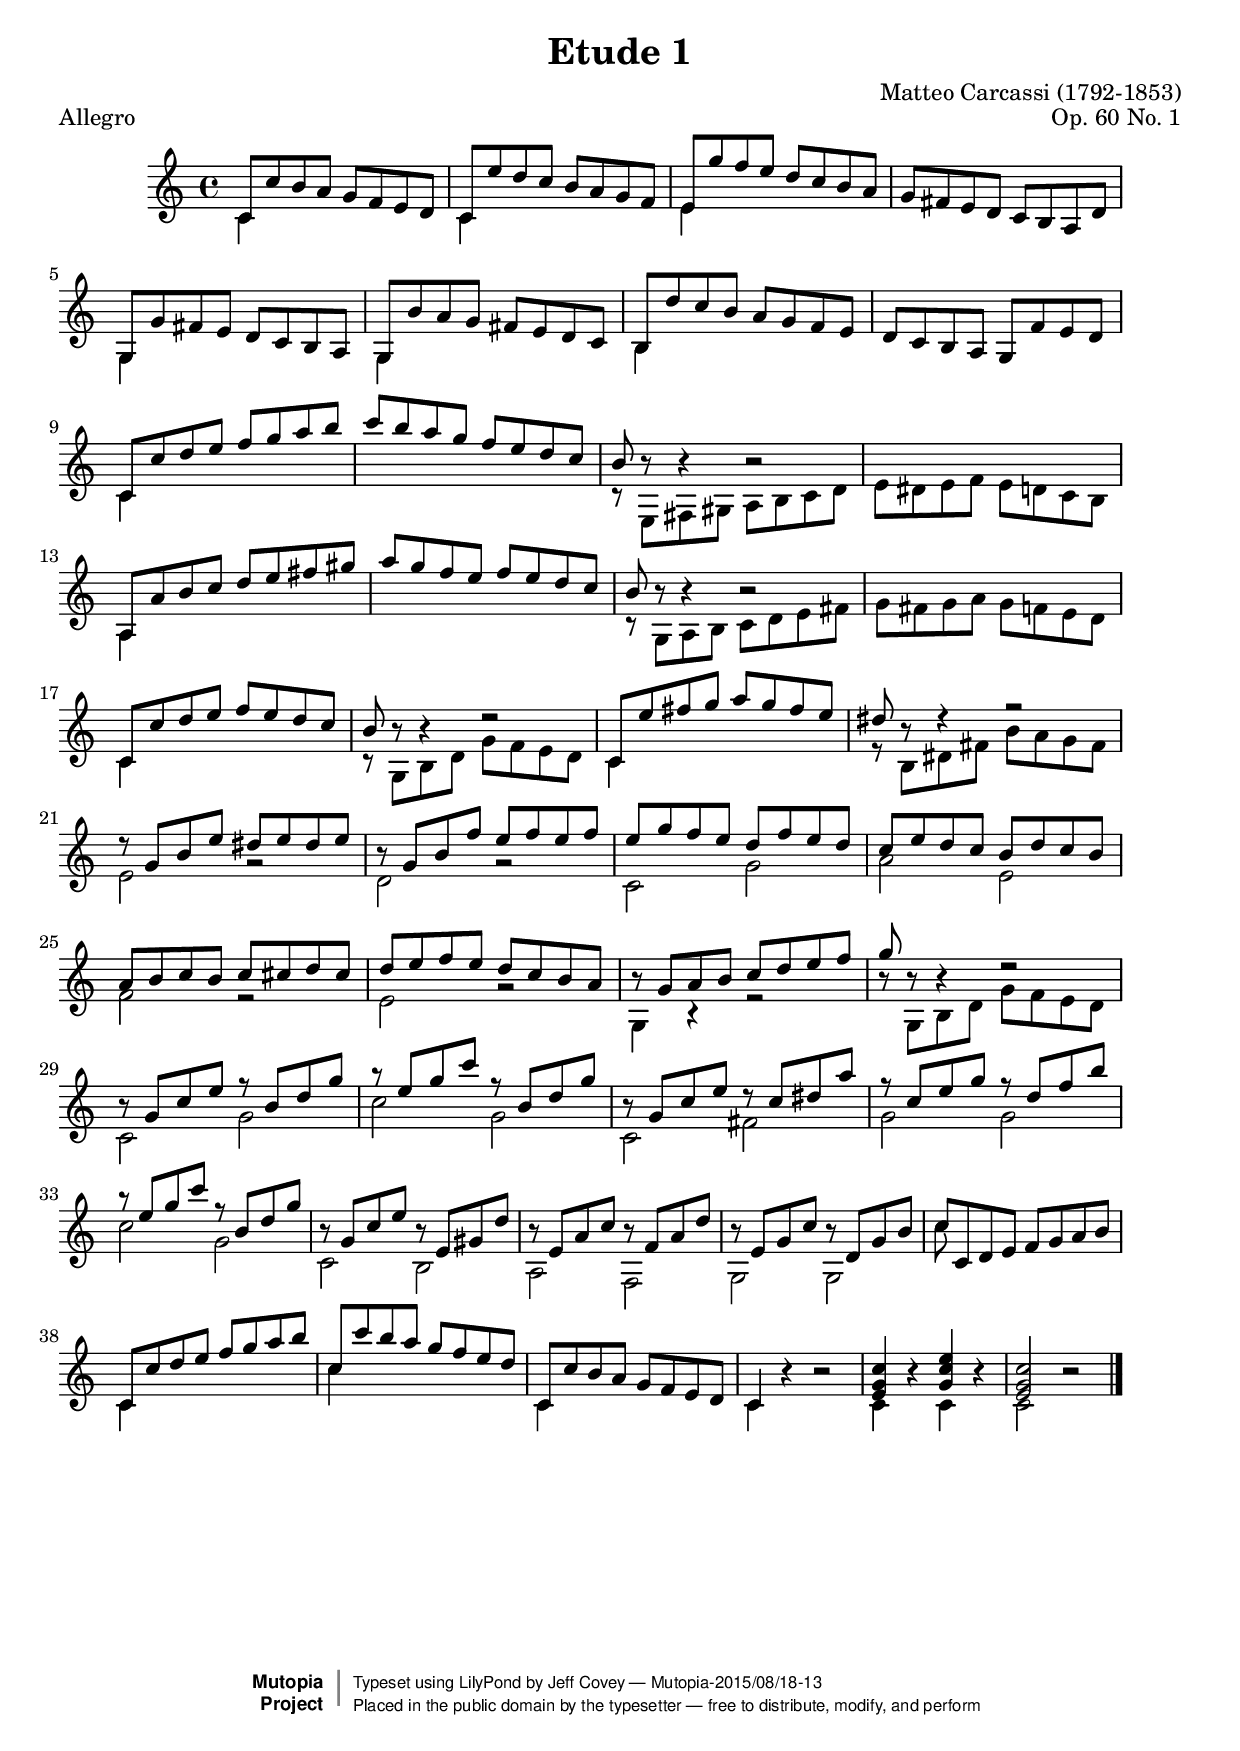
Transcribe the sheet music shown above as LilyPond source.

\version "2.18.2"

\header {
  filename =    "carcassi-op60-01.ly"
  title =       "Etude 1"
  piece =       "Allegro"
  opus =        "Op. 60 No. 1"
  composer =    "Matteo Carcassi (1792-1853)"

  % i know that piece = "tempo" isn't correct, but it looks
  % better than attaching it to the first note.

  % needed by mutopia:

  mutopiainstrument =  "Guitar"
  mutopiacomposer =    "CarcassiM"
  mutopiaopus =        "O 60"
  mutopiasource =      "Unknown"
  date =               "19th C."
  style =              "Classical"
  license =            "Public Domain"
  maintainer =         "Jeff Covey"
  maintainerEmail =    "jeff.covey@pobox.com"

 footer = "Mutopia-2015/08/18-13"
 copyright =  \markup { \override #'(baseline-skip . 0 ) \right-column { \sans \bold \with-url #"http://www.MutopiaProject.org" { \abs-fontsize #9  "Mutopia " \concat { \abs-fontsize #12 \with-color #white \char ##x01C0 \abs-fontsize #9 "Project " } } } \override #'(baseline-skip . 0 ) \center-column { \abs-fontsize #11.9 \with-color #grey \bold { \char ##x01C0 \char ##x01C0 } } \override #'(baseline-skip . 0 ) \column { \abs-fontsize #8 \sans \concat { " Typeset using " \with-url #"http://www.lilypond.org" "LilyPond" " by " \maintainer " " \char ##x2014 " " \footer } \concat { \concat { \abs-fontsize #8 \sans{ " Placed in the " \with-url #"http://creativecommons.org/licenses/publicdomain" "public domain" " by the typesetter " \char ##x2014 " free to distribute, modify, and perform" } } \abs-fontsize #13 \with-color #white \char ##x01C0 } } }
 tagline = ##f
}

global =  { \time 4/4  \skip 1*43  \bar "|." }
midiStuff = {
  \set Staff.midiInstrument = "acoustic guitar (nylon)"
  \transposition c  % guitar music actually sounds an
                    % octave lower than written.
}

melody =  \relative c'' {
  \stemUp

   c,8[ c' b a]  g[ f e d]
   c[ e'd c]  b[ a g f]
   e[ g' f e]  d[ c b a]
   g[ fis e d]  c[ b a d]
  %5
   g,[ g' fis e]  d[ c b a]
   g[ b' a g]  fis[ e d c]
   b[ d' c b]  a[ g f e]
   d[ c b a]  g[ f' e d]
  %9
   c[ c' d e]  f[ g a b]
   c[ b a g]  f[ e d c]
  b r8 r4 r2
  \skip 1*1
  %13
   a,8[ a' b c]  d[ e fis gis]
   a[ g f e]  f[ e d c]
  b r8 r4 r2
  \skip 1*1
  %17
   c,8[ c' d e]  f[ e d c]
  b r8 r4 r2
   c,8[ e' fis g]  a[ g fis e]
  dis r8 r4 r2
  %27
  r8  g,[ b e]  dis[ e dis e]
  r8  g,[ b f']  e[ f e f]
   e[ g f e]  d[ f e d]
   c[ e d c]  b[ d c b]
   a[ b c b]  c[ cis d cis]
   d[ e f e]  d[ c b a]
  r  g[ a b]  c[ d e f]
  g r r4 r2
  %29
  r8  g,[ c e] r  b[ d g]
  r  e[ g c] r  b,[ d g]
  r  g,[ c e] r  c[ dis a']
  r  c,[ e g] r  d[ f b]
  r  e,[ g c] r  b,[ d g]
  r  g,[ c e] r  e,[ gis d']
  r  e,[ a c] r  f,[ a d]
  r  e,[ g c] r  d,[ g b]
   c[ c, d e]  f[ g a b]
   c,[ c' d e]  f[ g a b]
   c,[ c' b a]  g[ f e d]
   c,[ c' b a]  g[ f e d]
  c4
  \skip 4*3
  <c' g e>4
  \skip 4*1
   <e c g>
  \skip 4*1
  <c g e>2
  \skip 2*1
}

bass =  \relative c' {
  \stemDown

  c4
  \skip 4*3
  c
  \skip 4*3
  e
  \skip 4*7
  %5
  g,
  \skip 4*3
  g
  \skip 4*3
  b
  \skip 4*7
  %9
  c
  \skip 4*7
  r8  e,[ fis gis]  a[ b c d]
   e[ dis e f]  e[ d c b]
  %13
  a4
  \skip 4*7
  r8  g[ a b]  c[ d e fis]
   g[ fis g a]  g[ f e d]
  %17
  c4
  \skip 4*3
  r8  g[ b d]  g[ f e d]
  c4
  \skip 4*3
  r8  b[ dis fis]  b[ a g fis]
  %27
  e2 r d r c g' a e f r e r
  g,4 r r2
  r8  g[ b d]  g[ f e d]
  c2 g' c g c, fis g g c g c, b a f g g
  %37
  c'8
  \skip 8*7
  c,4
  \skip 4*3
  c'
  \skip 4*3
  c,
  \skip 4*3
  c r r2
  c4 r c r c2 r

}


\score {
      \context Staff = "guitar" <<
        \global
        \context Voice = "melody" { \melody }
        \context Voice = "bass"   { \bass   }
      >>
  \layout {
        line-width = 18.0 \cm
  }
}
\score {
      \context Staff = "guitar" <<
        \midiStuff
        \global
        \melody
        \bass
      >>

  \midi {
    \tempo 4 = 160
    }


}
